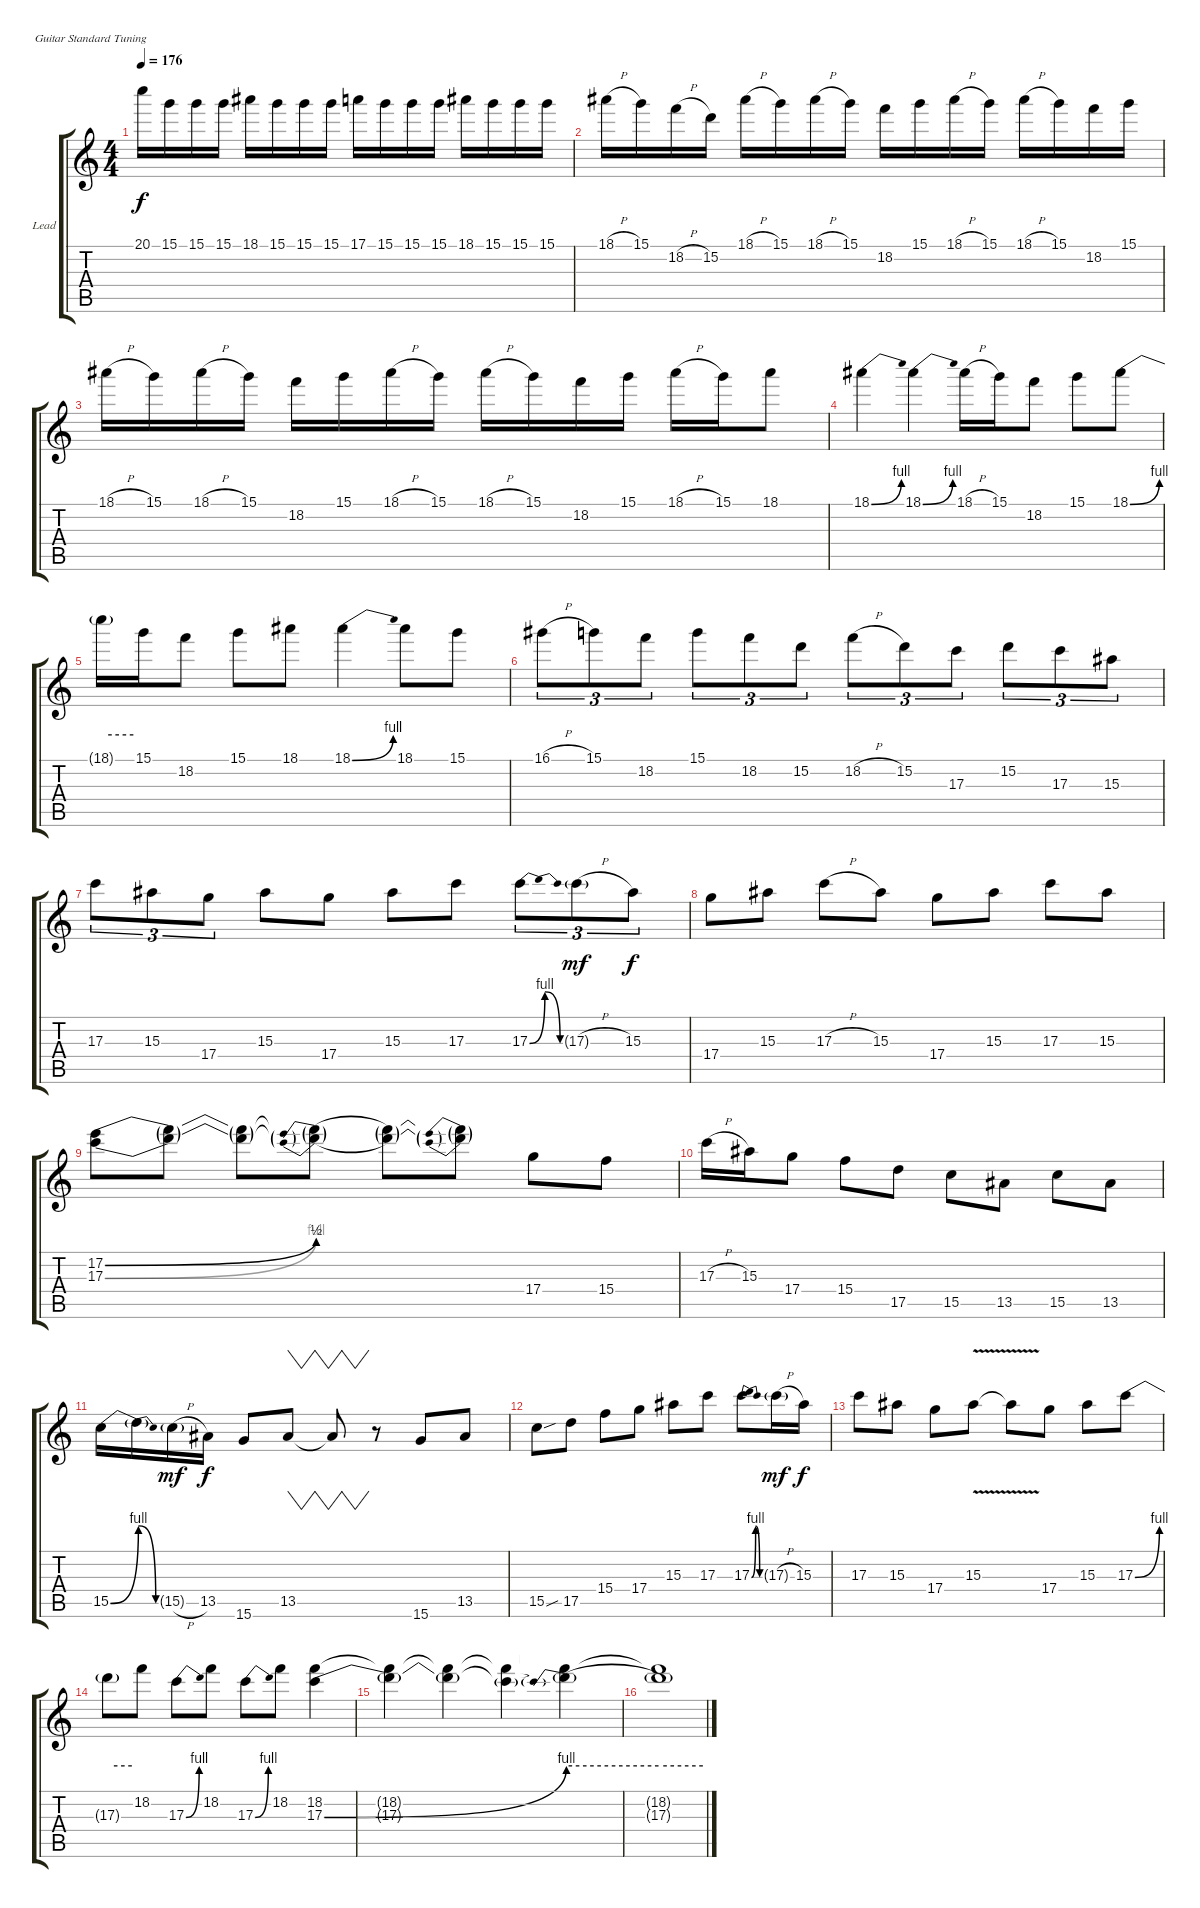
\bracketExtendMode groupsimilarinstruments
\firstSystemTrackNameOrientation horizontal
\otherSystemsTrackNameOrientation horizontal
\track ("Guitar Lead" "Lead") {instrument distortionguitar}
\staff {score tabs}
\tuning (E4 B3 G3 D3 A2 E2)
\ts (4 4)
\tempo 176
\clef g2
\ks c
20.1.16{dy f} 15.1.16 15.1.16 15.1.16 18.1.16 15.1.16 15.1.16 15.1.16 17.1.16 15.1.16 15.1.16 15.1.16 18.1.16 15.1.16 15.1.16 15.1.16 |
18.1{h}.16 15.1.16 18.2{h}.16 15.2.16 18.1{h}.16 15.1.16 18.1{h}.16 15.1.16 18.2.16 15.1.16 18.1{h}.16 15.1.16 18.1{h}.16 15.1.16 18.2.16 15.1.16 |
18.1{h}.16 15.1.16 18.1{h}.16 15.1.16 18.2.16 15.1.16 18.1{h}.16 15.1.16 18.1{h}.16 15.1.16 18.2.16 15.1.16 18.1{h}.16 15.1.16 18.1.8 |
18.1{be (bend 0 0 60 4)}.4 18.1{be (bend 0 0 60 4)}.4 18.1{h}.16 15.1.16 18.2.8 15.1.8 18.1{be (bend 0 0 60 4)}.8 |
18.1{be (hold 0 4 60 4) t}.16 15.1.16 18.2.8 15.1.8 18.1.8 18.1{be (bend 0 0 60 4)}.4 18.1.8 15.1.8 |
16.1{h}.8{tu (3 2)} 15.1.8{tu (3 2)} 18.2.8{tu (3 2)} 15.1.8{tu (3 2)} 18.2.8{tu (3 2)} 15.2.8{tu (3 2)} 18.2{h}.8{tu (3 2)} 15.2.8{tu (3 2)} 17.3.8{tu (3 2)} 15.2.8{tu (3 2)} 17.3.8{tu (3 2)} 15.3.8{tu (3 2)} |
17.3.8{tu (3 2)} 15.3.8{tu (3 2)} 17.4.8{tu (3 2)} 15.3.8 17.4.8 15.3.8 17.3.8 17.3{be (bendrelease 0 0 30 4 30 4 60 0)}.8{tu (3 2)} 17.3{h g}.8{tu (3 2) dy mf} 15.3.8{tu (3 2) dy f} |
17.4.8 15.3.8 17.3{h}.8 15.3.8 17.4.8 15.3.8 17.3.8 15.3.8 |
(17.2{be (bend 0 0 60 2)} 17.3{be (bend 0 0 60 4)}).8 (17.2{t} 17.3{t}).8 (17.2{t} 17.3{t}).8 (17.2{be (prebend 0 2 60 2) t} 17.3{be (prebend 0 4 60 4) t}).8 (17.2{t} 17.3{t}).8 (17.2{be (prebend 0 2 60 2) t} 17.3{be (prebend 0 4 60 4) t}).8 17.4.8 15.4.8 |
17.3{h}.16 15.3.16 17.4.8 15.4.8 17.5.8 15.5.8 13.5.8 15.5.8 13.5.8 |
15.5{be (bend 0 0 60 4)}.16 15.5{be (release 0 4 60 0) t}.16 15.5{h g}.16{dy mf} 13.5.16{dy f} 15.6.8 13.5.8{vw} 13.5{t}.8{vw} r.8 15.6.8 13.5.8 |
15.5{sou}.8 17.5.8 15.4.8 17.4.8 15.3.8 17.3.8 17.3{be (bendrelease 0 0 30 4 30 4 60 0)}.8 17.3{h g}.16{dy mf} 15.3.16{dy f} |
17.3.8 15.3.8 17.4.8 15.3{v}.8 15.3{v t}.8 17.4.8 15.3.8 17.3{be (bend 0 0 60 4)}.8 |
17.3{be (hold 0 4 60 4) t}.8 18.2.8 17.3{be (bend 0 0 60 4)}.8 18.2.8 17.3{be (bend 0 0 60 4)}.8 18.2.8 (18.2 17.3{be (bend 0 0 60 4)}).4 |
(18.2{t} 17.3{t}).4 (18.2{t} 17.3{t}).4 (18.2{t} 17.3{t}).4 (18.2{t} 17.3{be (prebend 0 4 60 4) t}).4 |
(18.2{t} 17.3{be (hold 0 4 60 4) t}).1
